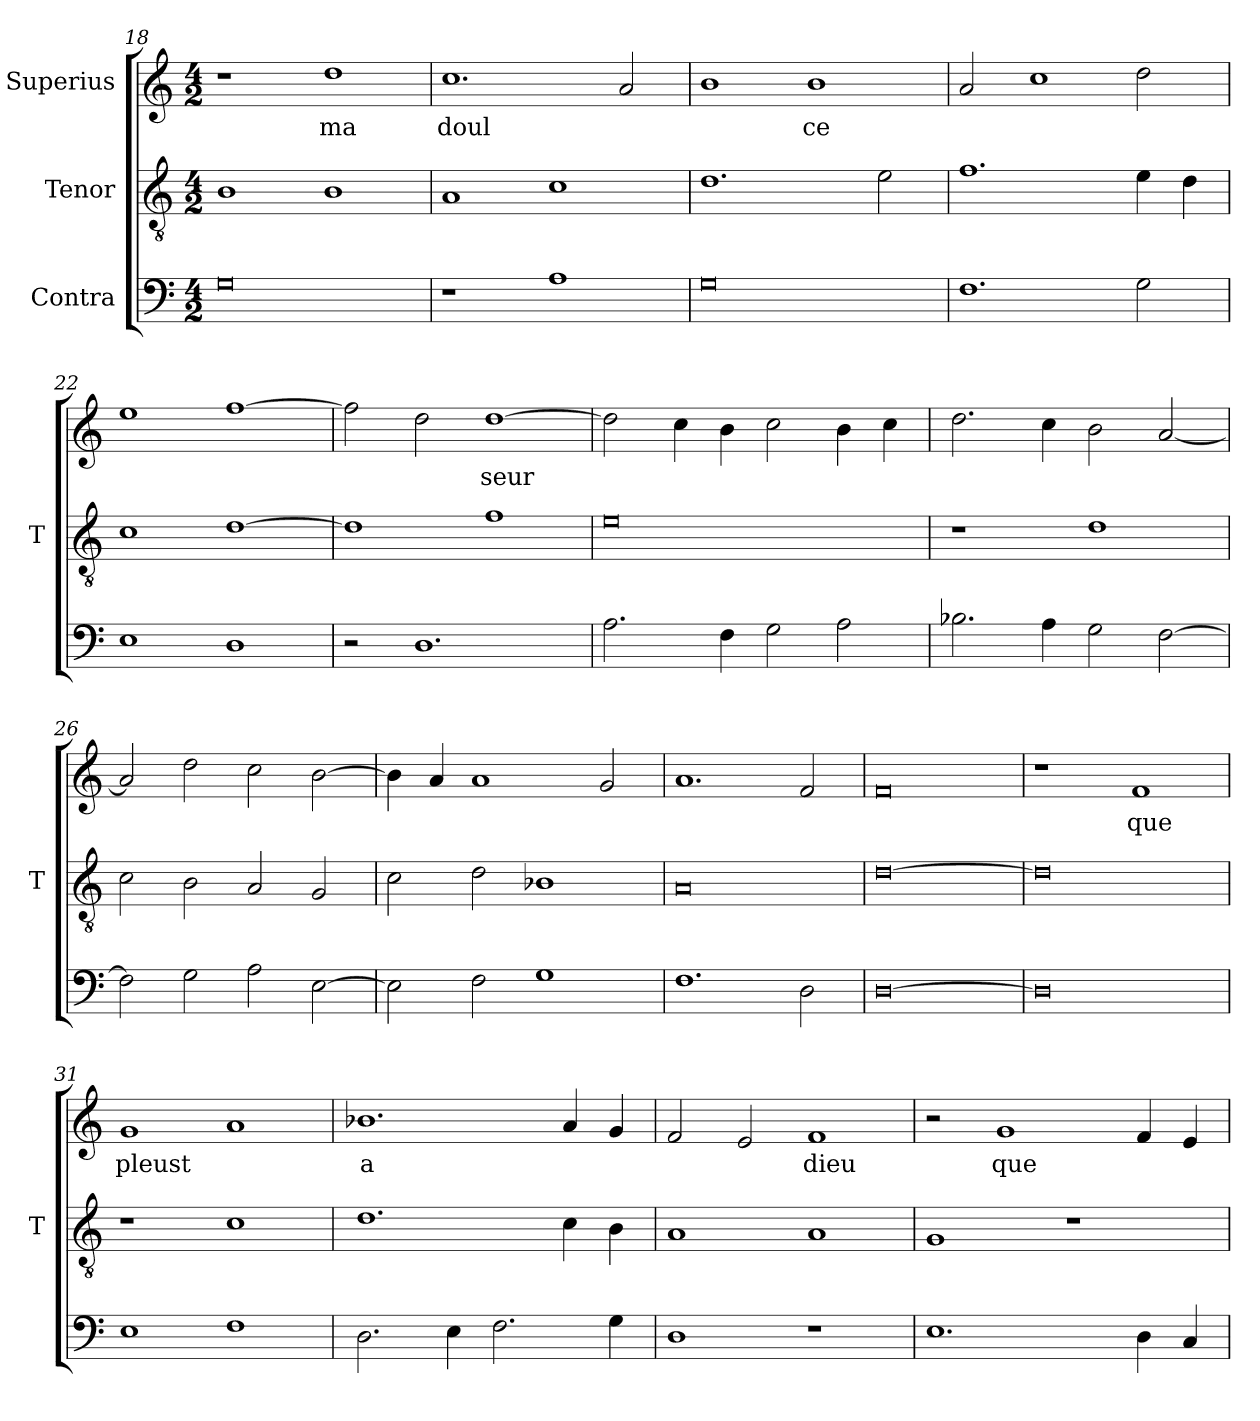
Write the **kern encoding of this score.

**kern	**kern	**kern	**text
*part3	*part2	*part1	*part1
*staff3	*staff2	*staff1	*staff1
*I"Contra	*I"Tenor	*I"Superius	*
*	*I'T	*	*
*clefF4	*clefGv2	*clefG2	*
*M4/2	*M4/2	*M4/2	*
=18	=18	=18	=18
0G	1B	1r	.
.	1B	1dd	-ma
=19	=19	=19	=19
1r	1A	1.cc	-doul
1A	1c	.	.
.	.	2a	.
=20	=20	=20	=20
0G	1.d	1b	.
.	.	1b	-ce
.	2e	.	.
=21	=21	=21	=21
1.F	1.f	2a	.
.	.	1cc	.
2G	4e	2dd	.
.	4d	.	.
=22	=22	=22	=22
1E	1c	1ee	.
1D	[1d	[1ff	.
=23	=23	=23	=23
2r	1d]	2ff]	.
1.D	.	2dd	.
.	1f	[1dd	-seur
=24	=24	=24	=24
2.A	0e	2dd]	.
.	.	4cc	.
4F	.	4b	.
2G	.	2cc	.
2A	.	4b	.
.	.	4cc	.
=25	=25	=25	=25
2.B-X	1r	2.dd	.
4A	.	4cc	.
2G	1d	2b	.
[2F	.	[2a	.
=26	=26	=26	=26
2F]	2c	2a]	.
2G	2B	2dd	.
2A	2A	2cc	.
[2E	2G	[2b	.
=27	=27	=27	=27
2E]	2c	4b]	.
.	.	4a	.
2F	2d	1a	.
1G	1B-X	.	.
.	.	2g	.
=28	=28	=28	=28
1.F	0A	1.a	.
2D	.	2f	.
=29	=29	=29	=29
[0D	[0d	0f	.
=30	=30	=30	=30
0D]	0d]	1r	.
.	.	1f	-que
=31	=31	=31	=31
1E	1r	1g	-pleust
1F	1c	1a	.
=32	=32	=32	=32
2.D	1.d	1.b-X	-a
4E	.	.	.
2.F	.	.	.
.	4c	4a	.
4G	4B	4g	.
=33	=33	=33	=33
1D	1A	2f	.
.	.	2e	.
1r	1A	1f	-dieu
=34	=34	=34	=34
1.E	1G	2r	.
.	.	1g	-que
.	1r	.	.
4D	.	4f	.
4C	.	4e	.
=	=	=	=
*-	*-	*-	*-
